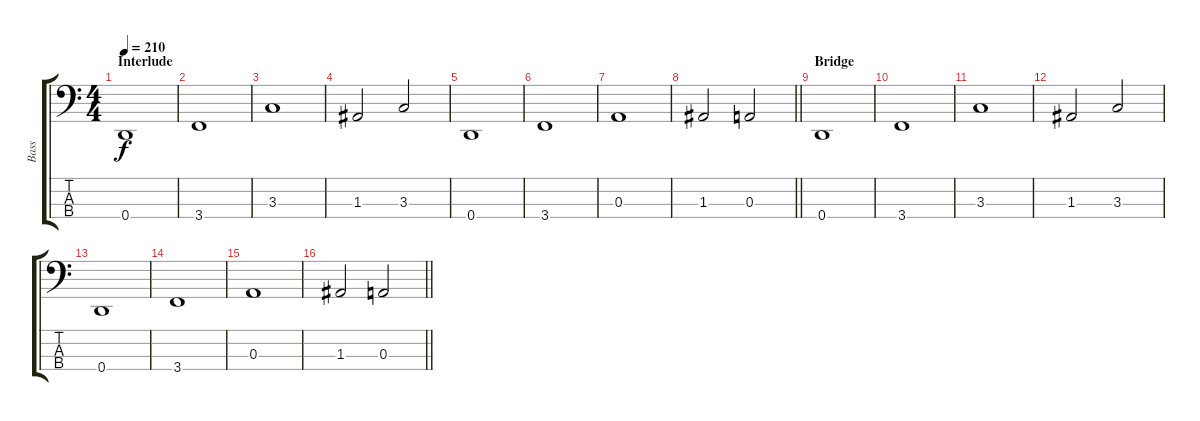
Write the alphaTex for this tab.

\track ("Bass" "Bass") {instrument electricbasspick}
\staff {score tabs}
\tuning (G2 D2 A1 D1) {hide}
\ts (4 4)
\section ("" "Interlude")
\tempo 210
\clef f4
\ks c
0.4.1{dy f} |
3.4.1 |
3.3.1 |
1.3.2 3.3.2 |
0.4.1 |
3.4.1 |
0.3.1 |
\barLineRight lightlight
1.3.2 0.3.2 |
\section ("" "Bridge")
0.4.1 |
3.4.1 |
3.3.1 |
1.3.2 3.3.2 |
0.4.1 |
3.4.1 |
0.3.1 |
\barLineRight lightlight
1.3.2 0.3.2
